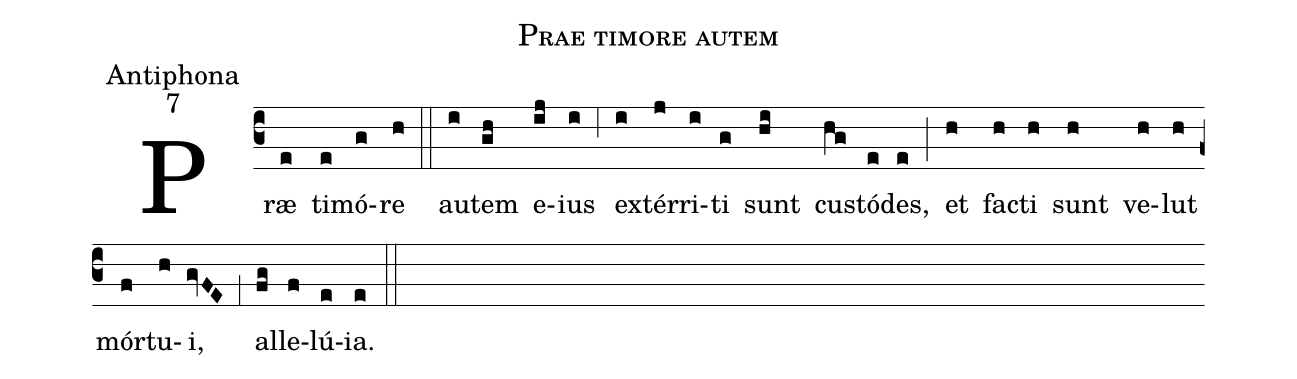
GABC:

name:Prae timore autem;
office-part:Antiphona;
mode:7;
%%
(c3) Præ(e) ti(e)mó(g)re(h) (::)
au(i)tem(gh) e(ij)ius(i) (,6) ex(i)tér(j)ri(i)ti(g) sunt(hi) cu(hg)stó(e)des,(e) (;) et(h) fa(h)cti(h) sunt(h) ve(h)lut(h) mór(f)tu(h)i,(gvFE) (,1) al(fg)le(f)lú(e)ia.(e) (::)
